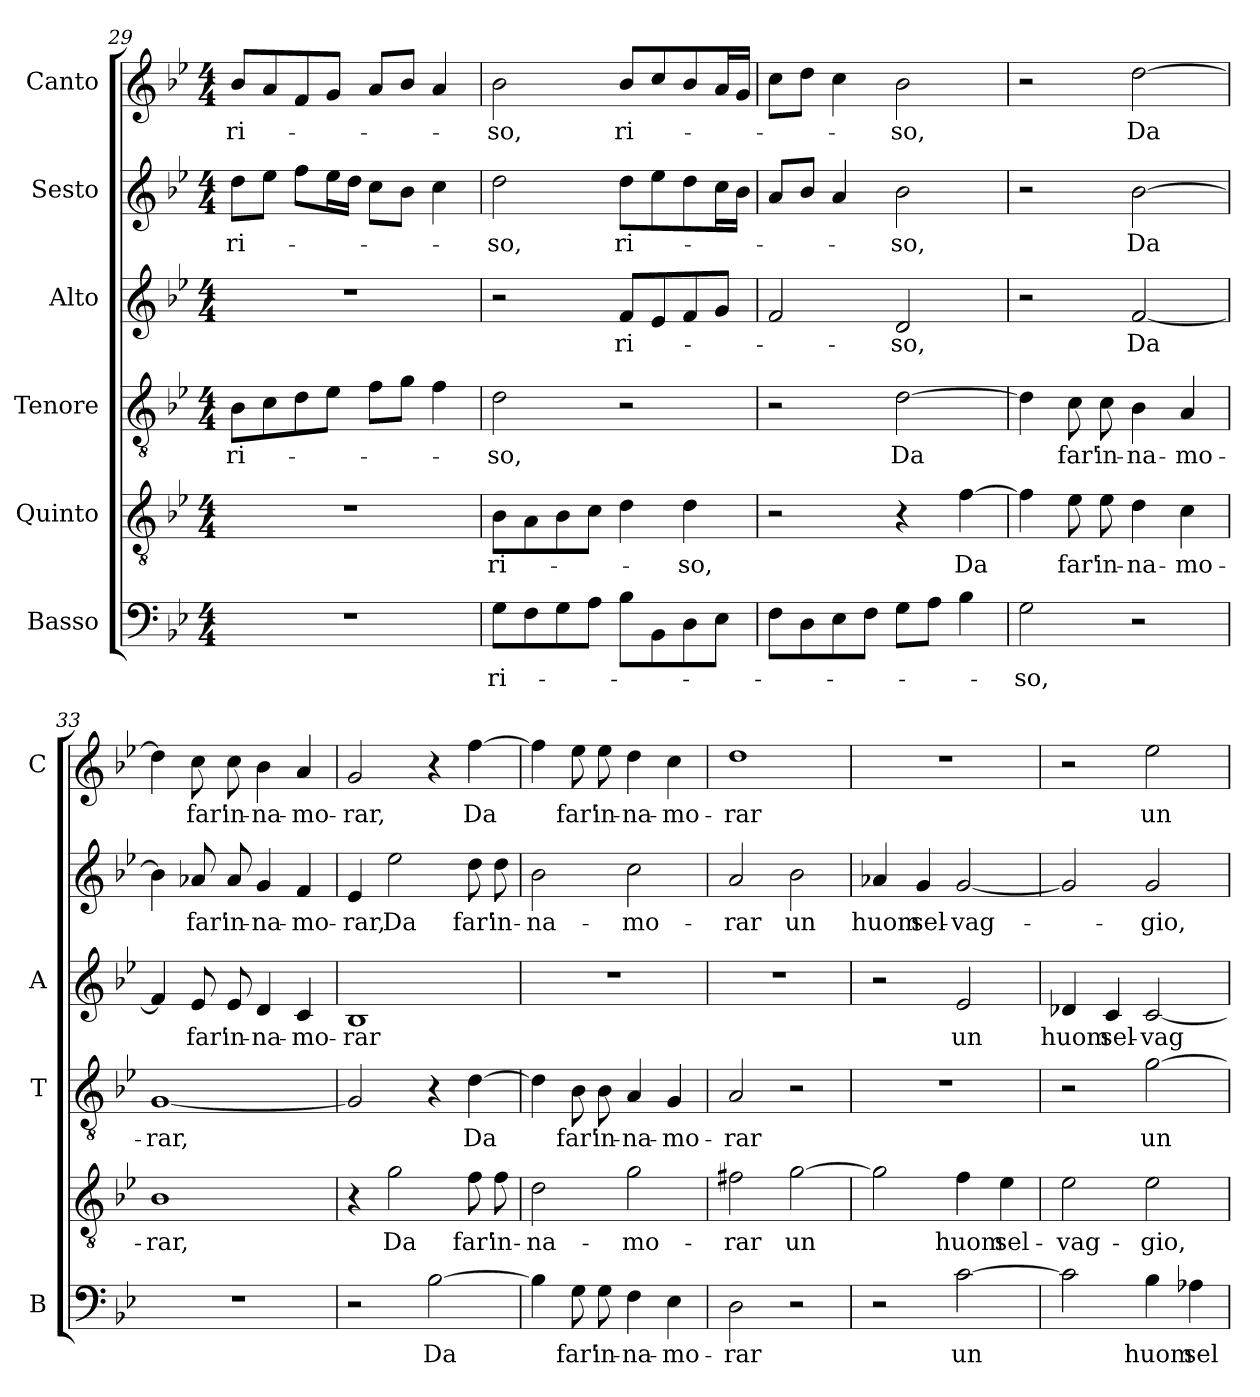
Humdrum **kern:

**kern	**text	**kern	**text	**kern	**text	**kern	**text	**kern	**text	**kern	**text
*part6	*part6	*part5	*part5	*part4	*part4	*part3	*part3	*part2	*part2	*part1	*part1
*staff6	*staff6	*staff5	*staff5	*staff4	*staff4	*staff3	*staff3	*staff2	*staff2	*staff1	*staff1
*I"Basso	*	*I"Quinto	*	*I"Tenore	*	*I"Alto	*	*I"Sesto	*	*I"Canto	*
*I'B	*	*	*	*I'T	*	*I'A	*	*	*	*I'C	*
*clefF4	*	*clefGv2	*	*clefGv2	*	*clefG2	*	*clefG2	*	*clefG2	*
*k[b-e-]	*	*k[b-e-]	*	*k[b-e-]	*	*k[b-e-]	*	*k[b-e-]	*	*k[b-e-]	*
*B-:	*	*B-:	*	*B-:	*	*B-:	*	*B-:	*	*B-:	*
*M4/4	*	*M4/4	*	*M4/4	*	*M4/4	*	*M4/4	*	*M4/4	*
=29	=29	=29	=29	=29	=29	=29	=29	=29	=29	=29	=29
!	!	!	!	!	!LO:LY:b	!	!	!	!LO:LY:b	!	!LO:LY:b
1r	.	1r	.	8B-\L	ri-	1r	.	8dd\L	ri-	8b-/L	ri-
.	.	.	.	8c\	.	.	.	8ee-\J	.	8a/	.
.	.	.	.	8d\	.	.	.	8ff\L	.	8f/	.
.	.	.	.	8e-\J	.	.	.	16ee-\L	.	8g/J	.
.	.	.	.	.	.	.	.	16dd\JJ	.	.	.
.	.	.	.	8f\L	.	.	.	8cc\L	.	8a/L	.
.	.	.	.	8g\J	.	.	.	8b-\J	.	8b-/J	.
.	.	.	.	4f\	.	.	.	4cc\	.	4a/	.
=30	=30	=30	=30	=30	=30	=30	=30	=30	=30	=30	=30
!	!LO:LY:b	!	!LO:LY:b	!	!LO:LY:b	!	!	!	!LO:LY:b	!	!LO:LY:b
8G\L	ri-	8B-\L	ri-	2d\	-so,	2r	.	2dd\	-so,	2b-\	-so,
8F\	.	8A\	.	.	.	.	.	.	.	.	.
8G\	.	8B-\	.	.	.	.	.	.	.	.	.
8A\J	.	8c\J	.	.	.	.	.	.	.	.	.
!	!	!	!	!	!	!	!LO:LY:b	!	!LO:LY:b	!	!LO:LY:b
8B-\L	.	4d\	.	2r	.	8f/L	ri-	8dd\L	ri-	8b-/L	ri-
8BB-\	.	.	.	.	.	8e-/	.	8ee-\	.	8cc/	.
!	!	!	!LO:LY:b	!	!	!	!	!	!	!	!
8D\	.	4d\	-so,	.	.	8f/	.	8dd\	.	8b-/	.
8E-\J	.	.	.	.	.	8g/J	.	16cc\L	.	16a/L	.
.	.	.	.	.	.	.	.	16b-\JJ	.	16g/JJ	.
!!LO:LB:g=z
=31	=31	=31	=31	=31	=31	=31	=31	=31	=31	=31	=31
8F\L	.	2r	.	2r	.	2f/	.	8a/L	.	8cc\L	.
8D\	.	.	.	.	.	.	.	8b-/J	.	8dd\J	.
8E-\	.	.	.	.	.	.	.	4a/	.	4cc\	.
8F\J	.	.	.	.	.	.	.	.	.	.	.
!	!	!	!	!	!LO:LY:b	!	!LO:LY:b	!	!LO:LY:b	!	!LO:LY:b
8G\L	.	4r	.	[2d\	Da	2d/	-so,	2b-\	-so,	2b-\	-so,
8A\J	.	.	.	.	.	.	.	.	.	.	.
!	!	!	!LO:LY:b	!	!	!	!	!	!	!	!
4B-\	.	[4f\	Da	.	.	.	.	.	.	.	.
=32	=32	=32	=32	=32	=32	=32	=32	=32	=32	=32	=32
!	!LO:LY:b	!	!	!	!	!	!	!	!	!	!
2G\	-so,	4f\]	.	4d\]	.	2r	.	2r	.	2r	.
!	!	!	!LO:LY:b	!	!LO:LY:b	!	!	!	!	!	!
.	.	8e-\	far'	8c\	far'	.	.	.	.	.	.
!	!	!	!LO:LY:b	!	!LO:LY:b	!	!	!	!	!	!
.	.	8e-\	in-	8c\	in-	.	.	.	.	.	.
!	!	!	!LO:LY:b	!	!LO:LY:b	!	!LO:LY:b	!	!LO:LY:b	!	!LO:LY:b
2r	.	4d\	-na-	4B-\	-na-	[2f/	Da	[2b-\	Da	[2dd\	Da
!	!	!	!LO:LY:b	!	!LO:LY:b	!	!	!	!	!	!
.	.	4c\	-mo-	4A/	-mo-	.	.	.	.	.	.
=33	=33	=33	=33	=33	=33	=33	=33	=33	=33	=33	=33
!	!	!	!LO:LY:b	!	!LO:LY:b	!	!	!	!	!	!
1r	.	1B-	-rar,	[1G	-rar,	4f/]	.	4b-\]	.	4dd\]	.
!	!	!	!	!	!	!	!LO:LY:b	!	!LO:LY:b	!	!LO:LY:b
.	.	.	.	.	.	8e-/	far'	8a-X/	far'	8cc\	far'
!	!	!	!	!	!	!	!LO:LY:b	!	!LO:LY:b	!	!LO:LY:b
.	.	.	.	.	.	8e-/	in-	8a-/	in-	8cc\	in-
!	!	!	!	!	!	!	!LO:LY:b	!	!LO:LY:b	!	!LO:LY:b
.	.	.	.	.	.	4d/	-na-	4g/	-na-	4b-\	-na-
!	!	!	!	!	!	!	!LO:LY:b	!	!LO:LY:b	!	!LO:LY:b
.	.	.	.	.	.	4c/	-mo-	4f/	-mo-	4a/	-mo-
=34	=34	=34	=34	=34	=34	=34	=34	=34	=34	=34	=34
!	!	!	!	!	!	!	!LO:LY:b	!	!LO:LY:b	!	!LO:LY:b
2r	.	4r	.	2G/]	.	1B-	-rar	4e-/	-rar,	2g/	-rar,
!	!	!	!LO:LY:b	!	!	!	!	!	!LO:LY:b	!	!
.	.	2g\	Da	.	.	.	.	2ee-\	Da	.	.
!	!LO:LY:b	!	!	!	!	!	!	!	!	!	!
[2B-\	Da	.	.	4r	.	.	.	.	.	4r	.
!	!	!	!LO:LY:b	!	!LO:LY:b	!	!	!	!LO:LY:b	!	!LO:LY:b
.	.	8f\	far'	[4d\	Da	.	.	8dd\	far'	[4ff\	Da
!	!	!	!LO:LY:b	!	!	!	!	!	!LO:LY:b	!	!
.	.	8f\	in-	.	.	.	.	8dd\	in-	.	.
=35	=35	=35	=35	=35	=35	=35	=35	=35	=35	=35	=35
!	!	!	!LO:LY:b	!	!	!	!	!	!LO:LY:b	!	!
4B-\]	.	2d\	-na-	4d\]	.	1r	.	2b-\	-na-	4ff\]	.
!	!LO:LY:b	!	!	!	!LO:LY:b	!	!	!	!	!	!LO:LY:b
8G\	far'	.	.	8B-\	far'	.	.	.	.	8ee-\	far'
!	!LO:LY:b	!	!	!	!LO:LY:b	!	!	!	!	!	!LO:LY:b
8G\	in-	.	.	8B-\	in-	.	.	.	.	8ee-\	in-
!	!LO:LY:b	!	!LO:LY:b	!	!LO:LY:b	!	!	!	!LO:LY:b	!	!LO:LY:b
4F\	-na-	2g\	-mo-	4A/	-na-	.	.	2cc\	-mo-	4dd\	-na-
!	!LO:LY:b	!	!	!	!LO:LY:b	!	!	!	!	!	!LO:LY:b
4E-\	-mo-	.	.	4G/	-mo-	.	.	.	.	4cc\	-mo-
=36	=36	=36	=36	=36	=36	=36	=36	=36	=36	=36	=36
!	!LO:LY:b	!	!LO:LY:b	!	!LO:LY:b	!	!	!	!LO:LY:b	!	!LO:LY:b
2D\	-rar	2f#X\	-rar	2A/	-rar	1r	.	2a/	-rar	1dd	-rar
!	!	!	!LO:LY:b	!	!	!	!	!	!LO:LY:b	!	!
2r	.	[2g\	un	2r	.	.	.	2b-\	un	.	.
=37	=37	=37	=37	=37	=37	=37	=37	=37	=37	=37	=37
!	!	!	!	!	!	!	!	!	!LO:LY:b	!	!
2r	.	2g\]	.	1r	.	2r	.	4a-X/	huom	1r	.
!	!	!	!	!	!	!	!	!	!LO:LY:b	!	!
.	.	.	.	.	.	.	.	4g/	sel-	.	.
!	!LO:LY:b	!	!LO:LY:b	!	!	!	!LO:LY:b	!	!LO:LY:b	!	!
[2c\	un	4f\	huom	.	.	2e-/	un	[2g/	-vag-	.	.
!	!	!	!LO:LY:b	!	!	!	!	!	!	!	!
.	.	4e-\	sel-	.	.	.	.	.	.	.	.
=38	=38	=38	=38	=38	=38	=38	=38	=38	=38	=38	=38
!	!	!	!LO:LY:b	!	!	!	!LO:LY:b	!	!	!	!
2c\]	.	2e-\	-vag-	2r	.	4d-X/	huom	2g/]	.	2r	.
!	!	!	!	!	!	!	!LO:LY:b	!	!	!	!
.	.	.	.	.	.	4c/	sel-	.	.	.	.
!	!LO:LY:b	!	!LO:LY:b	!	!LO:LY:b	!	!LO:LY:b	!	!LO:LY:b	!	!LO:LY:b
4B-\	huom	2e-\	-gio,	[2g\	un	[2c/	-vag-	2g/	-gio,	2ee-\	un
!	!LO:LY:b	!	!	!	!	!	!	!	!	!	!
4A-X\	sel-	.	.	.	.	.	.	.	.	.	.
=	=	=	=	=	=	=	=	=	=	=	=
*-	*-	*-	*-	*-	*-	*-	*-	*-	*-	*-	*-
